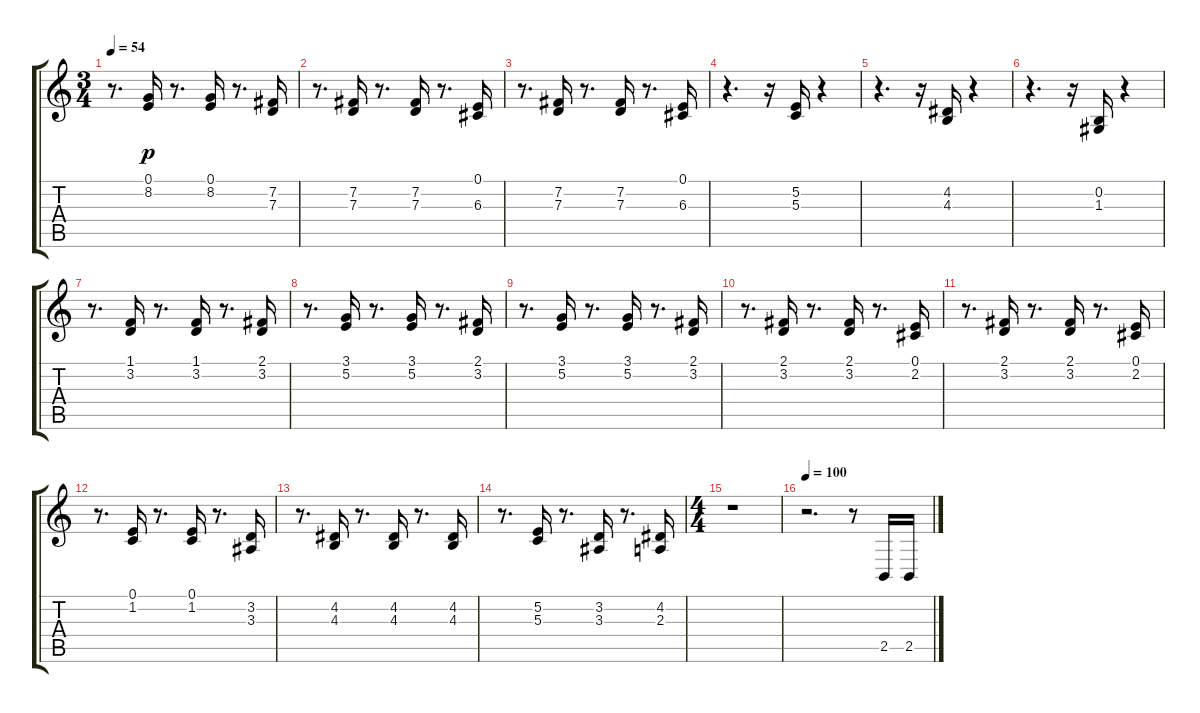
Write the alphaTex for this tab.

\track "" {instrument bassoon}
\staff {score tabs}
\tuning (E4 B3 G3 D3 A2 E2) {hide}
\ts (3 4)
\tempo 54
\clef g2
\ks c
r.8{d dy p} (0.1 8.2).16 r.8{d} (0.1 8.2).16 r.8{d} (7.2 7.3).16 |
r.8{d} (7.2 7.3).16 r.8{d} (7.2 7.3).16 r.8{d} (0.1 6.3).16 |
r.8{d} (7.2 7.3).16 r.8{d} (7.2 7.3).16 r.8{d} (0.1 6.3).16 |
r.4{d} r.16 (5.2 5.3).16 r.4 |
r.4{d} r.16 (4.2 4.3).16 r.4 |
r.4{d} r.16 (0.2 1.3).16 r.4 |
r.8{d} (1.1 3.2).16 r.8{d} (1.1 3.2).16 r.8{d} (2.1 3.2).16 |
r.8{d} (3.1 5.2).16 r.8{d} (3.1 5.2).16 r.8{d} (2.1 3.2).16 |
r.8{d} (3.1 5.2).16 r.8{d} (3.1 5.2).16 r.8{d} (2.1 3.2).16 |
r.8{d} (2.1 3.2).16 r.8{d} (2.1 3.2).16 r.8{d} (0.1 2.2).16 |
r.8{d} (2.1 3.2).16 r.8{d} (2.1 3.2).16 r.8{d} (0.1 2.2).16 |
r.8{d} (0.1 1.2).16 r.8{d} (0.1 1.2).16 r.8{d} (3.2 3.3).16 |
r.8{d} (4.2 4.3).16 r.8{d} (4.2 4.3).16 r.8{d} (4.2 4.3).16 |
r.8{d} (5.2 5.3).16 r.8{d} (3.2 3.3).16 r.8{d} (4.2 2.3).16 |
\ts (4 4)
r.1 |
\tempo 100
r.2{d} r.8 2.5.16 2.5.16
